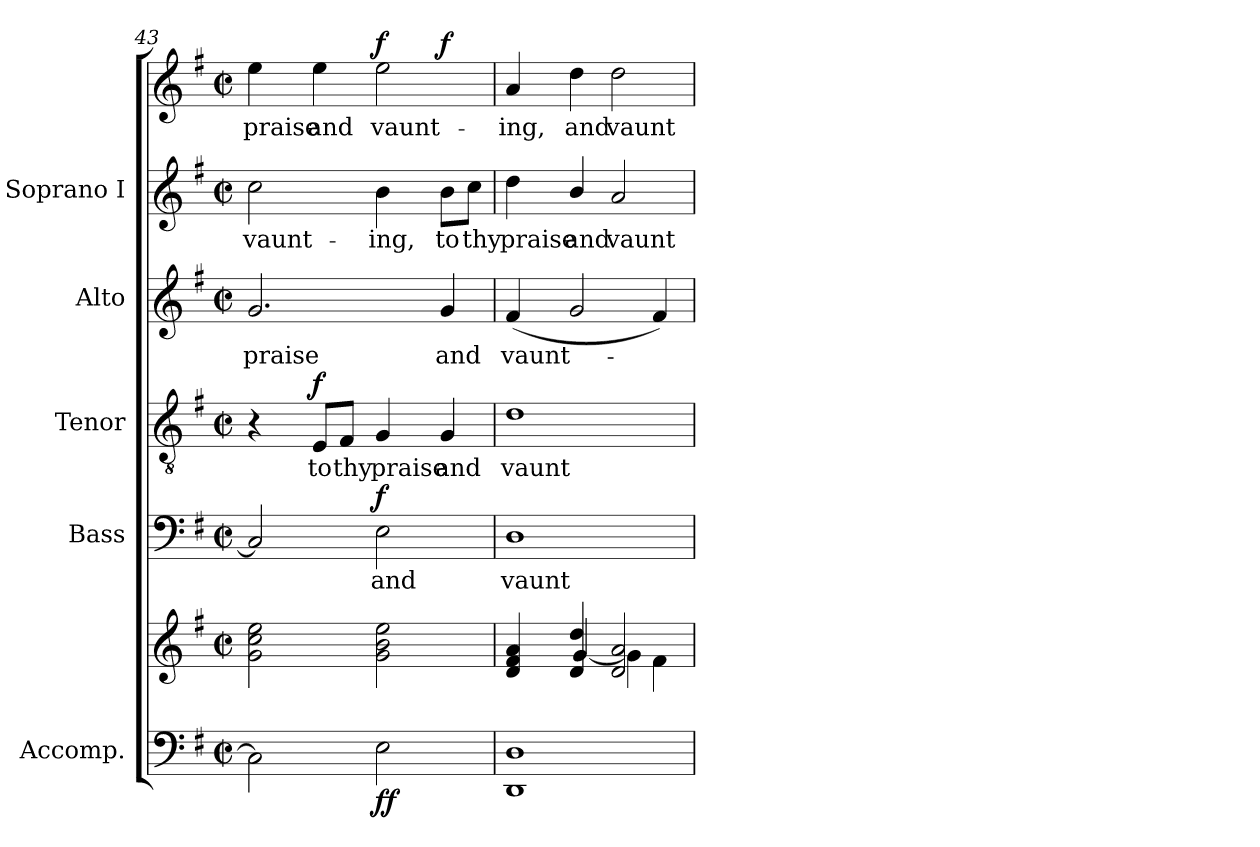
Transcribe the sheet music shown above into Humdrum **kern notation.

**kern	**kern	**dynam	**kern	**text	**dynam	**kern	**text	**dynam	**kern	**text	**kern	**text	**kern	**text	**dynam
*part5	*part5	*part5	*part4	*part4	*part4	*part3	*part3	*part3	*part2	*part2	*part1	*part1	*part1	*part1	*part1
*staff7	*staff6	*staff6/7	*staff5	*staff5	*staff5	*staff4	*staff4	*staff4	*staff3	*staff3	*staff2	*staff2	*staff1	*staff1	*staff1/2
*I"Accomp.	*	*	*I"Bass	*	*	*I"Tenor	*	*	*I"Alto	*	*I"Soprano I	*	*	*	*
*	*	*	*I'B	*	*	*I'T	*	*	*I'A	*	*I'S	*	*	*	*
*clefF4	*clefG2	*	*clefF4	*	*	*clefGv2	*	*	*clefG2	*	*clefG2	*	*clefG2	*	*
*k[f#]	*k[f#]	*	*k[f#]	*	*	*k[f#]	*	*	*k[f#]	*	*k[f#]	*	*k[f#]	*	*
*G:	*G:	*	*G:	*	*	*G:	*	*	*G:	*	*G:	*	*G:	*	*
*M2/2	*M2/2	*	*M2/2	*	*	*M2/2	*	*	*M2/2	*	*M2/2	*	*M2/2	*	*
*met(c|)	*met(c|)	*	*met(c|)	*	*	*met(c|)	*	*	*met(c|)	*	*met(c|)	*	*met(c|)	*	*
=43	=43	=43	=43	=43	=43	=43	=43	=43	=43	=43	=43	=43	=43	=43	=43
*^	*^	*	*	*	*	*	*	*	*	*	*	*	*	*	*
!	!	!	!	!	!	!	!	!	!	!	!	!LO:LY:b	!	!LO:LY:b	!	!LO:LY:b	!
1ryy	2C]	2g\ 2cc\ 2ee\	1ryy	.	2C]	.	.	4r	.	.	2.g	praise	2cc	-vaunt-	4ee	praise	.
!	!	!	!	!	!	!	!	!	!LO:LY:b	!LO:DY:b	!	!	!	!	!	!LO:LY:b	!
.	.	.	.	.	.	.	.	8E/L	to	f	.	.	.	.	4ee	and	.
!	!	!	!	!	!	!	!	!	!LO:LY:b	!	!	!	!	!	!	!	!
.	.	.	.	.	.	.	.	8F#/J	thy	.	.	.	.	.	.	.	.
!	!	!	!	!LO:DY:b=2	!	!LO:LY:b	!	!	!LO:LY:b	!	!	!	!	!LO:LY:b	!	!LO:LY:b	!
!	!	!	!	!LO:DY:n=1:b	!	!	!LO:DY:b	!	!	!	!	!	!	!	!	!	!LO:DY:b
.	2E	2g\ 2b\ 2ee\	.	f f	2E	and	f	4G	praise	.	.	.	4b	-ing,	2ee	vaunt-	f
!	!	!	!	!	!	!	!	!	!LO:LY:b	!	!	!LO:LY:b	!	!LO:LY:b	!	!	!LO:DY:b=2
.	.	.	.	.	.	.	.	4G	and	.	4g	and	8b\L	to	.	.	f
!	!	!	!	!	!	!	!	!	!	!	!	!	!	!LO:LY:b	!	!	!
.	.	.	.	.	.	.	.	.	.	.	.	.	8cc\J	thy	.	.	.
=44	=44	=44	=44	=44	=44	=44	=44	=44	=44	=44	=44	=44	=44	=44	=44	=44	=44
!	!	!	!	!	!	!LO:LY:b	!	!	!LO:LY:b	!	!	!LO:LY:b	!	!LO:LY:b	!	!LO:LY:b	!
1ryy	1DD 1D	4d/ 4f#/ 4a/	4ryy	.	1D	vaunt-	.	1d	vaunt-	.	(<4f#	vaunt-	4dd	-praise	4a	ing,	.
!	!	!	!	!	!	!	!	!	!	!	!	!	!	!LO:LY:b	!	!LO:LY:b	!
.	.	4d/ 4dd/	[4g/	.	.	.	.	.	.	.	2g	.	4b/	and	4dd	and	.
!	!	!	!	!	!	!	!	!	!	!	!	!	!	!LO:LY:b	!	!LO:LY:b	!
.	.	2d/ 2a/	4g\]	.	.	.	.	.	.	.	.	.	2a	vaunt-	2dd	vaunt-	.
.	.	.	4f#\	.	.	.	.	.	.	.	4f#)	.	.	.	.	.	.
*v	*v	*	*	*	*	*	*	*	*	*	*	*	*	*	*	*	*
*	*v	*v	*	*	*	*	*	*	*	*	*	*	*	*	*	*
=	=	=	=	=	=	=	=	=	=	=	=	=	=	=	=
*-	*-	*-	*-	*-	*-	*-	*-	*-	*-	*-	*-	*-	*-	*-	*-
